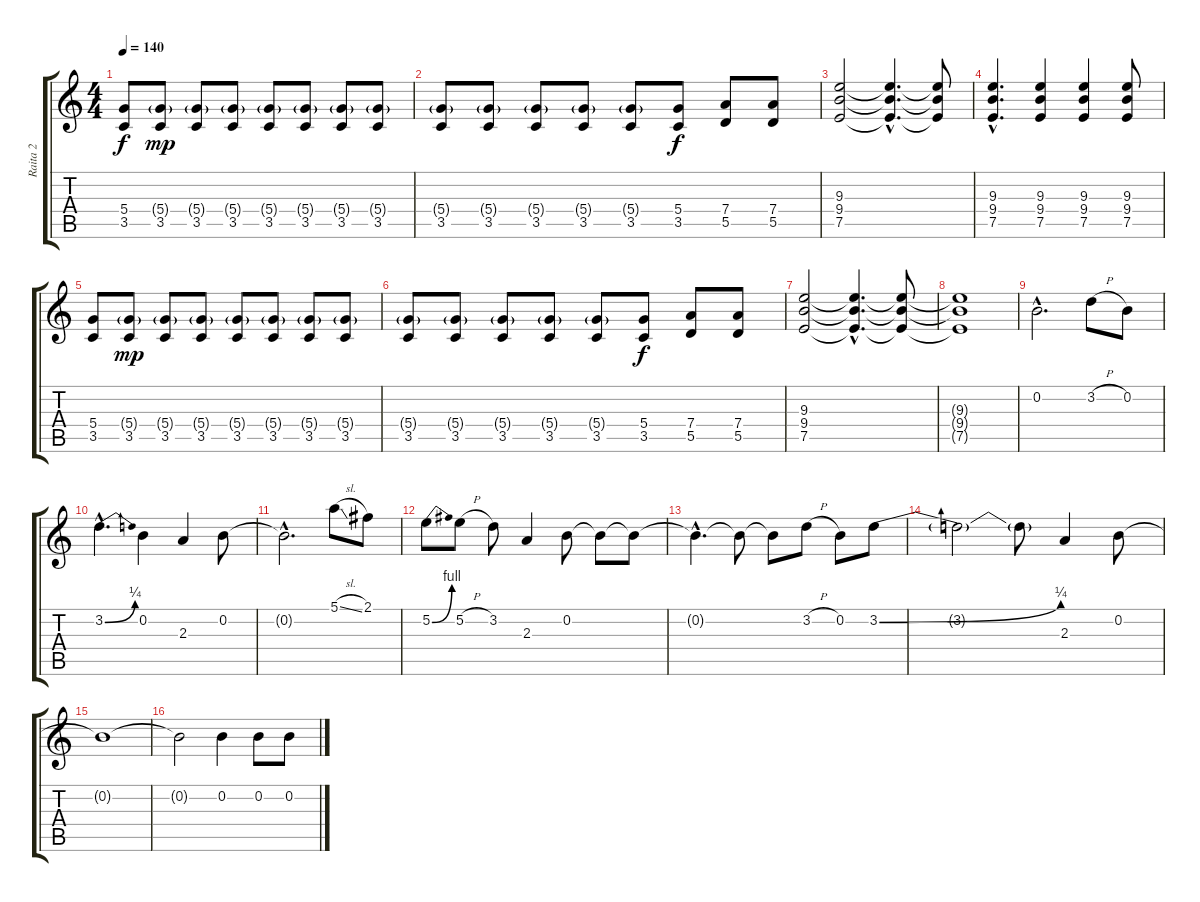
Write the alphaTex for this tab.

\track ("Raita 2" "Raita 2") {instrument distortionguitar}
\staff {score tabs}
\tuning (E4 B3 G3 D3 A2 E2) {hide}
\ts (4 4)
\tempo 140
\clef g2
\ks c
(5.4 3.5).8{dy f} (5.4{g} 3.5).8{dy mp} (5.4{g} 3.5).8 (5.4{g} 3.5).8 (5.4{g} 3.5).8 (5.4{g} 3.5).8 (5.4{g} 3.5).8 (5.4{g} 3.5).8 |
(5.4{g} 3.5).8 (5.4{g} 3.5).8 (5.4{g} 3.5).8 (5.4{g} 3.5).8 (5.4{g} 3.5).8 (5.4 3.5).8{dy f} (7.4 5.5).8 (7.4 5.5).8 |
(9.3 9.4 7.5).2 (9.3{hac t} 9.4{hac t} 7.5{hac t}).4{d} (9.3{t} 9.4{t} 7.5{t}).8 |
(9.3{hac} 9.4{hac} 7.5{hac}).4{d} (9.3 9.4 7.5).4 (9.3 9.4 7.5).4 (9.3 9.4 7.5).8 |
(5.4 3.5).8 (5.4{g} 3.5).8{dy mp} (5.4{g} 3.5).8 (5.4{g} 3.5).8 (5.4{g} 3.5).8 (5.4{g} 3.5).8 (5.4{g} 3.5).8 (5.4{g} 3.5).8 |
(5.4{g} 3.5).8 (5.4{g} 3.5).8 (5.4{g} 3.5).8 (5.4{g} 3.5).8 (5.4{g} 3.5).8 (5.4 3.5).8{dy f} (7.4 5.5).8 (7.4 5.5).8 |
(9.3 9.4 7.5).2 (9.3{hac t} 9.4{hac t} 7.5{hac t}).4{d} (9.3{t} 9.4{t} 7.5{t}).8 |
(9.3{t} 9.4{t} 7.5{t}).1 |
0.2{hac}.2{d instrument overdrivenguitar} 3.2{h}.8 0.2.8 |
3.2{be (bend 0 0 60 1) hac}.4{d} 0.2.4 2.3.4 0.2.8 |
0.2{hac t}.2{d} 5.1{sl}.8 2.1.8 |
5.2{be (bend 0 0 60 4)}.8 5.2{h}.8 3.2.8 2.3.4 0.2.8 0.2{t}.8 0.2{t}.8 |
0.2{hac t}.4{d} 0.2{t}.8 0.2{t}.8 3.2{h}.8 0.2.8 3.2{be (bend 0 0 60 1)}.8 |
3.2{t}.2 3.2{t}.8 2.3.4 0.2.8 |
0.2{t}.1 |
0.2{t}.2 0.2.4 0.2.8 0.2.8
